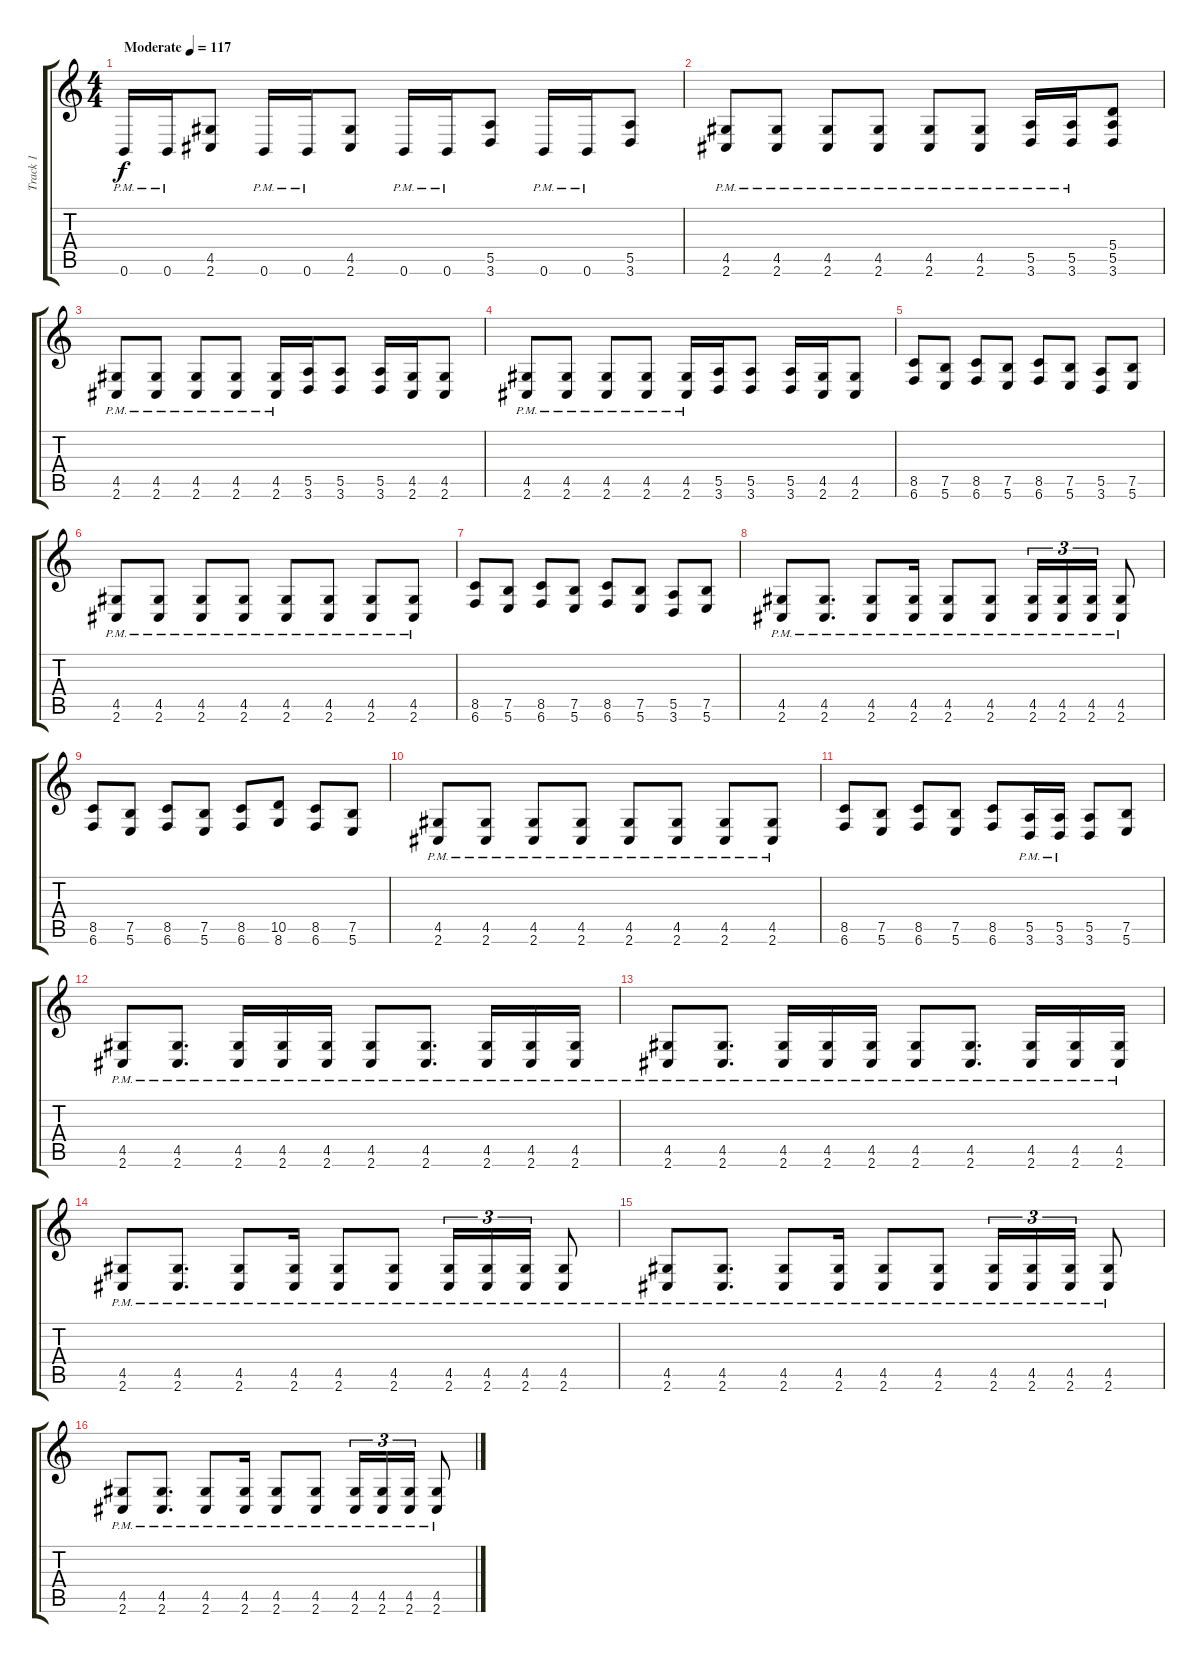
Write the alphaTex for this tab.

\track ("Track 1" "Track 1") {instrument distortionguitar}
\staff {score tabs}
\tuning (B3 Gb3 D3 A2 E2 B1) {hide}
\ts (4 4)
\tempo (117 "Moderate")
\clef g2
\ks c
0.6{pm}.16{dy f instrument distortionguitar} 0.6{pm}.16 (4.5 2.6).8 0.6{pm}.16 0.6{pm}.16 (4.5 2.6).8 0.6{pm}.16 0.6{pm}.16 (5.5 3.6).8 0.6{pm}.16 0.6{pm}.16 (5.5 3.6).8 |
(4.5{pm} 2.6{pm}).8 (4.5{pm} 2.6{pm}).8 (4.5{pm} 2.6{pm}).8 (4.5{pm} 2.6{pm}).8 (4.5{pm} 2.6{pm}).8 (4.5{pm} 2.6{pm}).8 (5.5{pm} 3.6{pm}).16 (5.5 3.6{pm}).16 (5.4 5.5 3.6).8 |
(4.5{pm} 2.6{pm}).8 (4.5{pm} 2.6{pm}).8 (4.5{pm} 2.6{pm}).8 (4.5{pm} 2.6{pm}).8 (4.5{pm} 2.6{pm}).16 (5.5 3.6).16 (5.5 3.6).8 (5.5 3.6).16 (4.5 2.6).16 (4.5 2.6).8 |
(4.5{pm} 2.6{pm}).8 (4.5{pm} 2.6{pm}).8 (4.5{pm} 2.6{pm}).8 (4.5{pm} 2.6{pm}).8 (4.5{pm} 2.6{pm}).16 (5.5 3.6).16 (5.5 3.6).8 (5.5 3.6).16 (4.5 2.6).16 (4.5 2.6).8 |
(8.5 6.6).8 (7.5 5.6).8 (8.5 6.6).8 (7.5 5.6).8 (8.5 6.6).8 (7.5 5.6).8 (5.5 3.6).8 (7.5 5.6).8 |
(4.5{pm} 2.6{pm}).8 (4.5{pm} 2.6{pm}).8 (4.5{pm} 2.6{pm}).8 (4.5{pm} 2.6{pm}).8 (4.5{pm} 2.6{pm}).8 (4.5{pm} 2.6{pm}).8 (4.5{pm} 2.6{pm}).8 (4.5{pm} 2.6{pm}).8 |
(8.5 6.6).8 (7.5 5.6).8 (8.5 6.6).8 (7.5 5.6).8 (8.5 6.6).8 (7.5 5.6).8 (5.5 3.6).8 (7.5 5.6).8 |
(4.5{pm} 2.6{pm}).8 (4.5{pm} 2.6{pm}).8{d} (4.5{pm} 2.6{pm}).8 (4.5{pm} 2.6{pm}).16 (4.5{pm} 2.6{pm}).8 (4.5{pm} 2.6{pm}).8 (4.5{pm} 2.6{pm}).16{tu (3 2)} (4.5{pm} 2.6{pm}).16{tu (3 2)} (4.5{pm} 2.6{pm}).16{tu (3 2)} (4.5{pm} 2.6{pm}).8 |
(8.5 6.6).8 (7.5 5.6).8 (8.5 6.6).8 (7.5 5.6).8 (8.5 6.6).8 (10.5 8.6).8 (8.5 6.6).8 (7.5 5.6).8 |
(4.5{pm} 2.6{pm}).8 (4.5{pm} 2.6{pm}).8 (4.5{pm} 2.6{pm}).8 (4.5{pm} 2.6{pm}).8 (4.5{pm} 2.6{pm}).8 (4.5{pm} 2.6{pm}).8 (4.5{pm} 2.6{pm}).8 (4.5{pm} 2.6{pm}).8 |
(8.5 6.6).8 (7.5 5.6).8 (8.5 6.6).8 (7.5 5.6).8 (8.5 6.6).8 (5.5{pm} 3.6{pm}).16 (5.5{pm} 3.6{pm}).16 (5.5 3.6).8 (7.5 5.6).8 |
(4.5{pm} 2.6{pm}).8 (4.5{pm} 2.6{pm}).8{d} (4.5{pm} 2.6{pm}).16 (4.5{pm} 2.6{pm}).16 (4.5 2.6{pm}).16 (4.5{pm} 2.6{pm}).8 (4.5{pm} 2.6{pm}).8{d} (4.5{pm} 2.6{pm}).16 (4.5{pm} 2.6{pm}).16 (4.5 2.6{pm}).16 |
(4.5{pm} 2.6{pm}).8 (4.5{pm} 2.6{pm}).8{d} (4.5{pm} 2.6{pm}).16 (4.5{pm} 2.6{pm}).16 (4.5 2.6{pm}).16 (4.5{pm} 2.6{pm}).8 (4.5{pm} 2.6{pm}).8{d} (4.5{pm} 2.6{pm}).16 (4.5{pm} 2.6{pm}).16 (4.5 2.6{pm}).16 |
(4.5{pm} 2.6{pm}).8 (4.5{pm} 2.6{pm}).8{d} (4.5{pm} 2.6{pm}).8 (4.5{pm} 2.6{pm}).16 (4.5{pm} 2.6{pm}).8 (4.5{pm} 2.6{pm}).8 (4.5{pm} 2.6{pm}).16{tu (3 2)} (4.5{pm} 2.6{pm}).16{tu (3 2)} (4.5{pm} 2.6{pm}).16{tu (3 2)} (4.5{pm} 2.6{pm}).8 |
(4.5{pm} 2.6{pm}).8 (4.5{pm} 2.6{pm}).8{d} (4.5{pm} 2.6{pm}).8 (4.5{pm} 2.6{pm}).16 (4.5{pm} 2.6{pm}).8 (4.5{pm} 2.6{pm}).8 (4.5{pm} 2.6{pm}).16{tu (3 2)} (4.5{pm} 2.6{pm}).16{tu (3 2)} (4.5{pm} 2.6{pm}).16{tu (3 2)} (4.5{pm} 2.6{pm}).8 |
(4.5{pm} 2.6{pm}).8 (4.5{pm} 2.6{pm}).8{d} (4.5{pm} 2.6{pm}).8 (4.5{pm} 2.6{pm}).16 (4.5{pm} 2.6{pm}).8 (4.5{pm} 2.6{pm}).8 (4.5{pm} 2.6{pm}).16{tu (3 2)} (4.5{pm} 2.6{pm}).16{tu (3 2)} (4.5{pm} 2.6{pm}).16{tu (3 2)} (4.5{pm} 2.6{pm}).8
